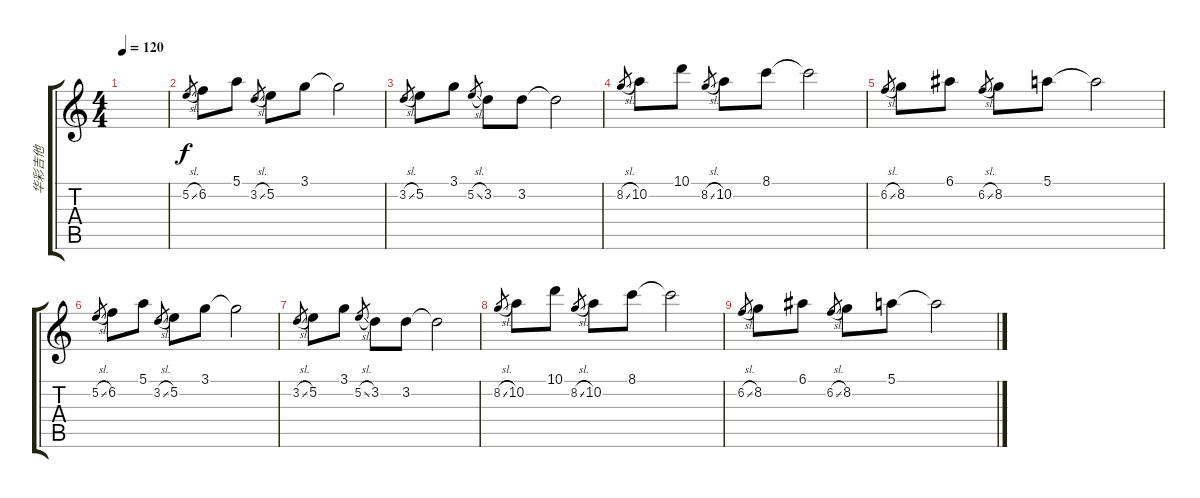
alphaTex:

\track ("华彩吉他" "华彩吉他") {instrument acousticguitarnylon}
\staff {score tabs}
\tuning (E4 B3 G3 D3 A2 E2) {hide}
\ts (4 4)
\tempo 120
\clef g2
\ks c
|
5.2{sl}.8{gr} 6.2.8 5.1.8 3.2{sl}.8{gr} 5.2.8 3.1.8 3.1{t}.2 |
3.2{sl}.8{gr} 5.2.8 3.1.8 5.2{sl}.8{gr} 3.2.8 3.2.8 3.2{t}.2 |
8.2{sl}.8{gr} 10.2.8 10.1.8 8.2{sl}.8{gr} 10.2.8 8.1.8 8.1{t}.2 |
6.2{sl}.8{gr} 8.2.8 6.1.8 6.2{sl}.8{gr} 8.2.8 5.1.8 5.1{t}.2 |
5.2{sl}.8{gr} 6.2.8 5.1.8 3.2{sl}.8{gr} 5.2.8 3.1.8 3.1{t}.2 |
3.2{sl}.8{gr} 5.2.8 3.1.8 5.2{sl}.8{gr} 3.2.8 3.2.8 3.2{t}.2 |
8.2{sl}.8{gr} 10.2.8 10.1.8 8.2{sl}.8{gr} 10.2.8 8.1.8 8.1{t}.2 |
6.2{sl}.8{gr} 8.2.8 6.1.8 6.2{sl}.8{gr} 8.2.8 5.1.8 5.1{t}.2
